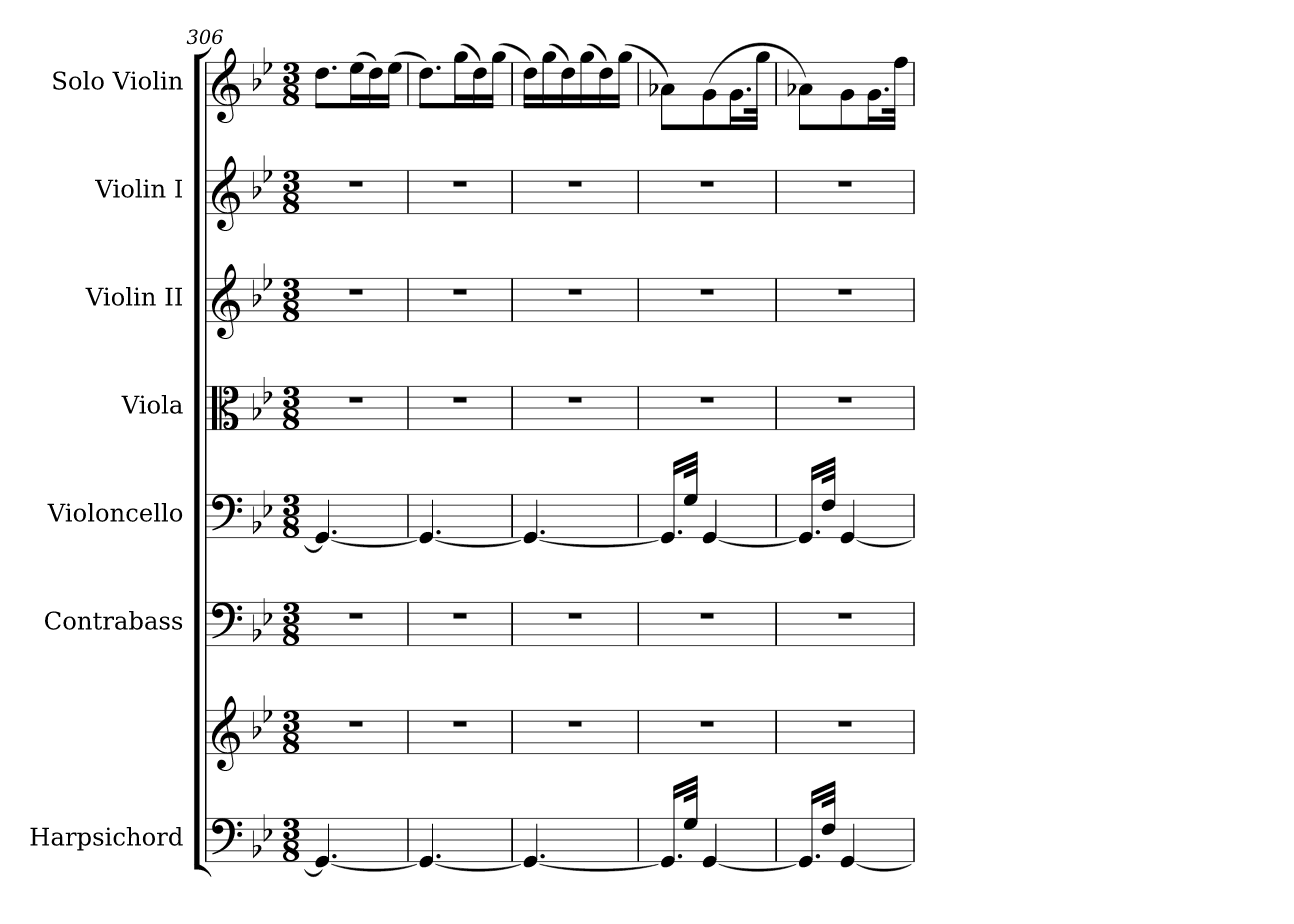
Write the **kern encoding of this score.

**kern	**kern	**kern	**kern	**kern	**kern	**kern	**kern
*part7	*part7	*part6	*part5	*part4	*part3	*part2	*part1
*staff8	*staff7	*staff6	*staff5	*staff4	*staff3	*staff2	*staff1
*I"Harpsichord	*	*I"Contrabass	*I"Violoncello	*I"Viola	*I"Violin II	*I"Violin I	*I"Solo Violin
*I'Hch.	*	*I'Cb.	*I'Vc.	*I'Vla.	*I'Vln. II	*I'Vln. I	*I'Vln.
*clefF4	*clefG2	*clefF4	*clefF4	*clefC3	*clefG2	*clefG2	*clefG2
*	*	*ITrd7c12	*	*	*	*	*
*k[b-e-]	*k[b-e-]	*k[b-e-]	*k[b-e-]	*k[b-e-]	*k[b-e-]	*k[b-e-]	*k[b-e-]
*M3/8	*M3/8	*M3/8	*M3/8	*M3/8	*M3/8	*M3/8	*M3/8
=306	=306	=306	=306	=306	=306	=306	=306
4.GG/_	4.r	4.r	4.GG/_	4.r	4.r	4.r	8.dd\L
.	.	.	.	.	.	.	(>16ee-\L
.	.	.	.	.	.	.	16dd\)
.	.	.	.	.	.	.	(>16ee-\JJ
!!LO:PB:g=z
=307	=307	=307	=307	=307	=307	=307	=307
4.GG/_	4.r	4.r	4.GG/_	4.r	4.r	4.r	8.dd\L)
.	.	.	.	.	.	.	(>16gg\L
.	.	.	.	.	.	.	16dd\)
.	.	.	.	.	.	.	(>16gg\JJ
=308	=308	=308	=308	=308	=308	=308	=308
4.GG/_	4.r	4.r	4.GG/_	4.r	4.r	4.r	16dd\LL)
.	.	.	.	.	.	.	(>16gg\
.	.	.	.	.	.	.	16dd\)
.	.	.	.	.	.	.	(>16gg\
.	.	.	.	.	.	.	16dd\)
.	.	.	.	.	.	.	(>16gg\JJ
=309	=309	=309	=309	=309	=309	=309	=309
16.GG/LL]	4.r	4.r	16.GG/LL]	4.r	4.r	4.r	8a-X\L)
32G/JJk	.	.	32G/JJk	.	.	.	.
[4GG/	.	.	[4GG/	.	.	.	(>8g\
.	.	.	.	.	.	.	16.g\L
.	.	.	.	.	.	.	32gg\JJk
=310	=310	=310	=310	=310	=310	=310	=310
16.GG/LL]	4.r	4.r	16.GG/LL]	4.r	4.r	4.r	8a-X\L)
32F/JJk	.	.	32F/JJk	.	.	.	.
[4GG/	.	.	[4GG/	.	.	.	8g\
.	.	.	.	.	.	.	16.g\L
.	.	.	.	.	.	.	32ff\JJk
=	=	=	=	=	=	=	=
*-	*-	*-	*-	*-	*-	*-	*-
